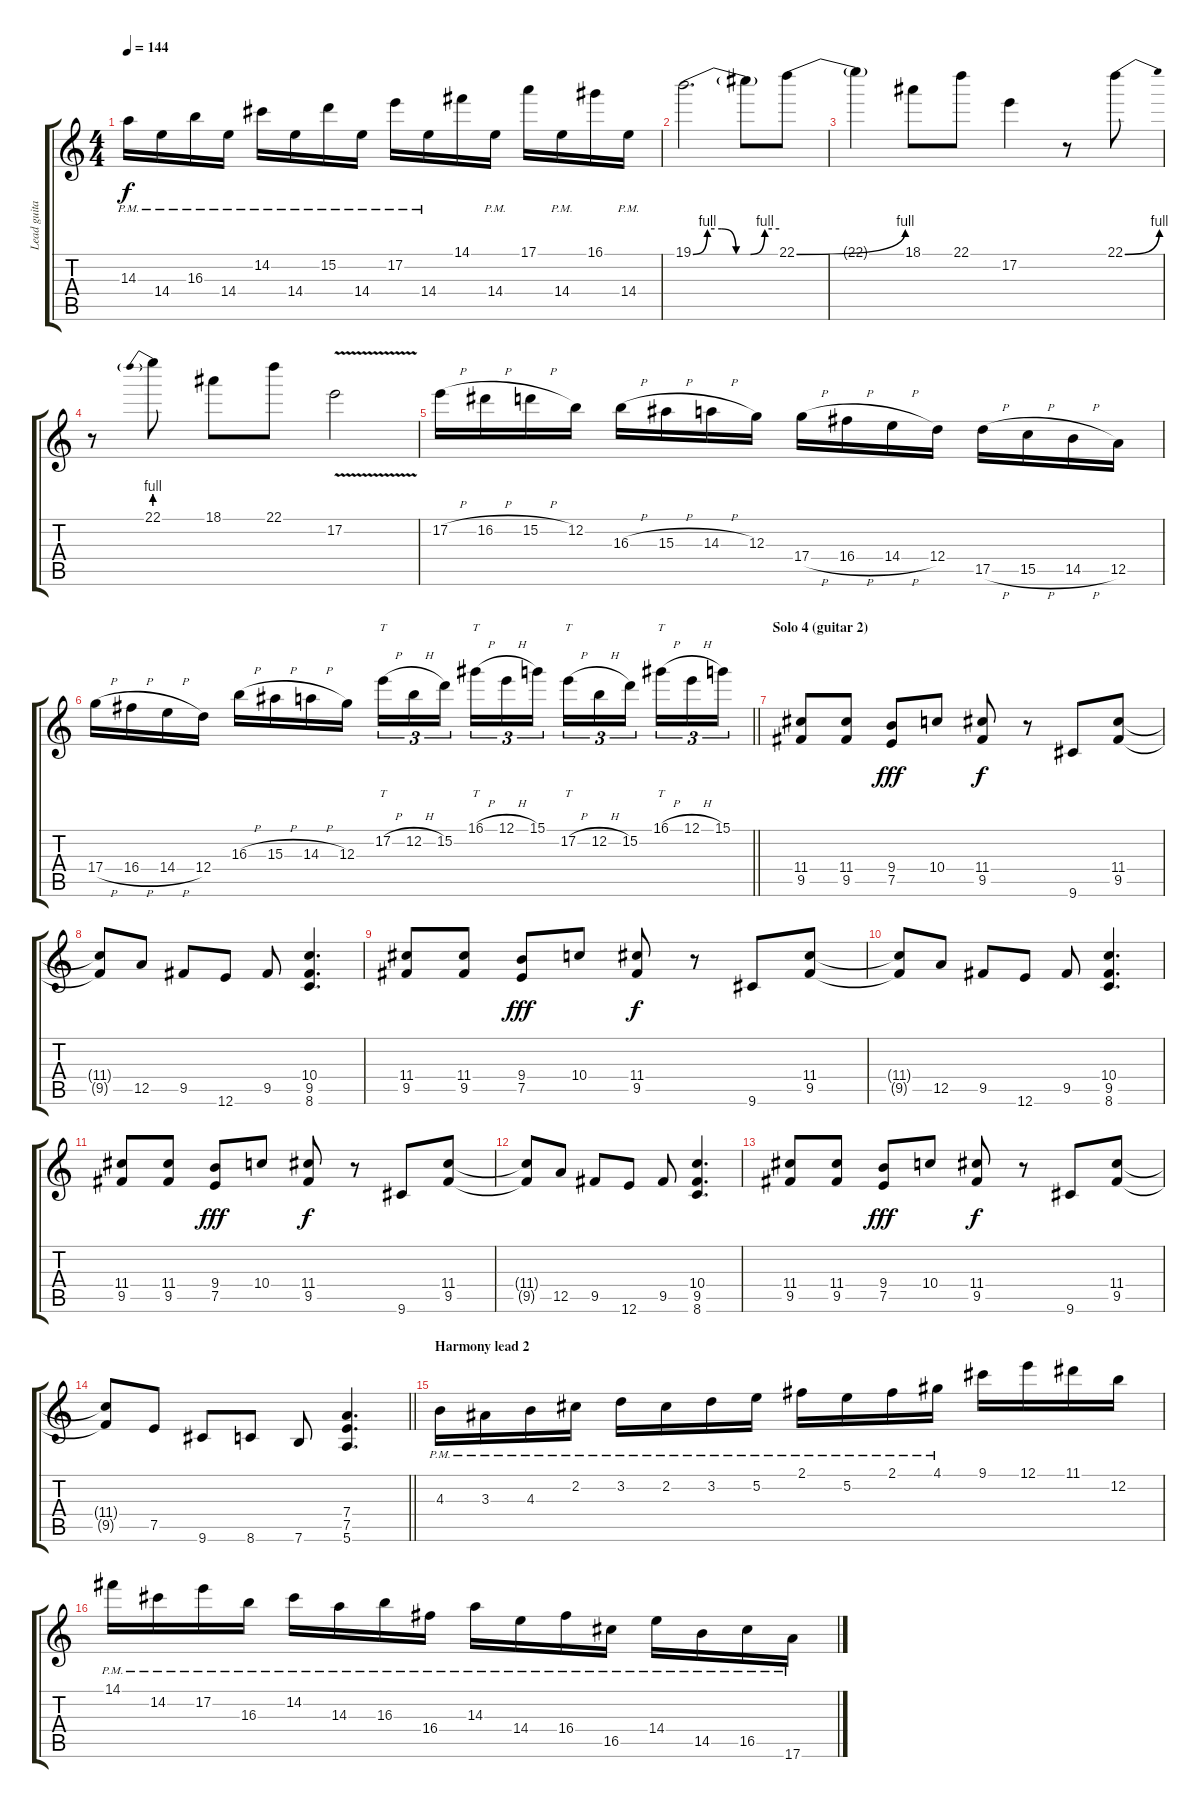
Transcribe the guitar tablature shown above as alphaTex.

\track ("Lead guitar (humbucker)" "Lead guita") {instrument overdrivenguitar}
\staff {score tabs}
\tuning (E4 B3 G3 D3 A2 E2) {hide}
\ts (4 4)
\tempo 144
\clef g2
\ks c
14.3{pm}.16{dy f} 14.4{pm}.16 16.3{pm}.16 14.4{pm}.16 14.2{pm}.16 14.4{pm}.16 15.2{pm}.16 14.4{pm}.16 17.2{pm}.16 14.4{pm}.16 14.1.16 14.4{pm}.16 17.1.16 14.4{pm}.16 16.1.16 14.4{pm}.16 |
19.1{be (custom 0 0 10 4 20 4 30 0 40 0 50 4 60 4)}.2{d} 19.1{t}.8 22.1{be (bend 0 0 60 4)}.8 |
22.1{t}.4 18.1.8 22.1.8 17.2.4 r.8 22.1{be (bend 0 0 60 4)}.8 |
r.8 22.1{be (prebend 0 4 60 4)}.8 18.1.8 22.1.8 17.2{v}.2 |
17.2{h}.16 16.2{h}.16 15.2{h}.16 12.2.16 16.3{h}.16 15.3{h}.16 14.3{h}.16 12.3.16 17.4{h}.16 16.4{h}.16 14.4{h}.16 12.4.16 17.5{h}.16 15.5{h}.16 14.5{h}.16 12.5.16 |
\barLineRight lightlight
17.4{h}.16 16.4{h}.16 14.4{h}.16 12.4.16 16.3{h}.16 15.3{h}.16 14.3{h}.16 12.3.16 17.2{h}.16{tt tu (3 2)} 12.2{h}.16{tu (3 2)} 15.2.16{tu (3 2) beam splitsecondary} 16.1{h}.16{tt tu (3 2)} 12.1{h}.16{tu (3 2)} 15.1.16{tu (3 2)} 17.2{h}.16{tt tu (3 2)} 12.2{h}.16{tu (3 2)} 15.2.16{tu (3 2) beam splitsecondary} 16.1{h}.16{tt tu (3 2)} 12.1{h}.16{tu (3 2)} 15.1.16{tu (3 2)} |
\section ("" "Solo 4 (guitar 2)")
(11.4 9.5).8{volume 11 balance 7} (11.4 9.5).8 (9.4 7.5).8{dy fff} 10.4.8 (11.4 9.5).8{dy f} r.8 9.6.8 (11.4 9.5).8 |
(11.4{t} 9.5{t}).8 12.5.8 9.5.8 12.6.8 9.5.8 (10.4 9.5 8.6).4{d} |
(11.4 9.5).8 (11.4 9.5).8 (9.4 7.5).8{dy fff} 10.4.8 (11.4 9.5).8{dy f} r.8 9.6.8 (11.4 9.5).8 |
(11.4{t} 9.5{t}).8 12.5.8 9.5.8 12.6.8 9.5.8 (10.4 9.5 8.6).4{d} |
(11.4 9.5).8 (11.4 9.5).8 (9.4 7.5).8{dy fff} 10.4.8 (11.4 9.5).8{dy f} r.8 9.6.8 (11.4 9.5).8 |
(11.4{t} 9.5{t}).8 12.5.8 9.5.8 12.6.8 9.5.8 (10.4 9.5 8.6).4{d} |
(11.4 9.5).8 (11.4 9.5).8 (9.4 7.5).8{dy fff} 10.4.8 (11.4 9.5).8{dy f} r.8 9.6.8 (11.4 9.5).8 |
\barLineRight lightlight
(11.4{t} 9.5{t}).8 7.5.8 9.6.8 8.6.8 7.6.8 (7.4 7.5 5.6).4{d} |
\section ("" "Harmony lead 2")
4.3{pm}.16 3.3{pm}.16 4.3{pm}.16 2.2{pm}.16 3.2{pm}.16 2.2{pm}.16 3.2{pm}.16 5.2{pm}.16 2.1{pm}.16 5.2{pm}.16 2.1{pm}.16 4.1{pm}.16 9.1.16 12.1.16 11.1.16 12.2.16 |
14.1{pm}.16 14.2{pm}.16 17.2{pm}.16 16.3{pm}.16 14.2{pm}.16 14.3{pm}.16 16.3{pm}.16 16.4{pm}.16 14.3{pm}.16 14.4{pm}.16 16.4{pm}.16 16.5{pm}.16 14.4{pm}.16 14.5{pm}.16 16.5{pm}.16 17.6{pm}.16
